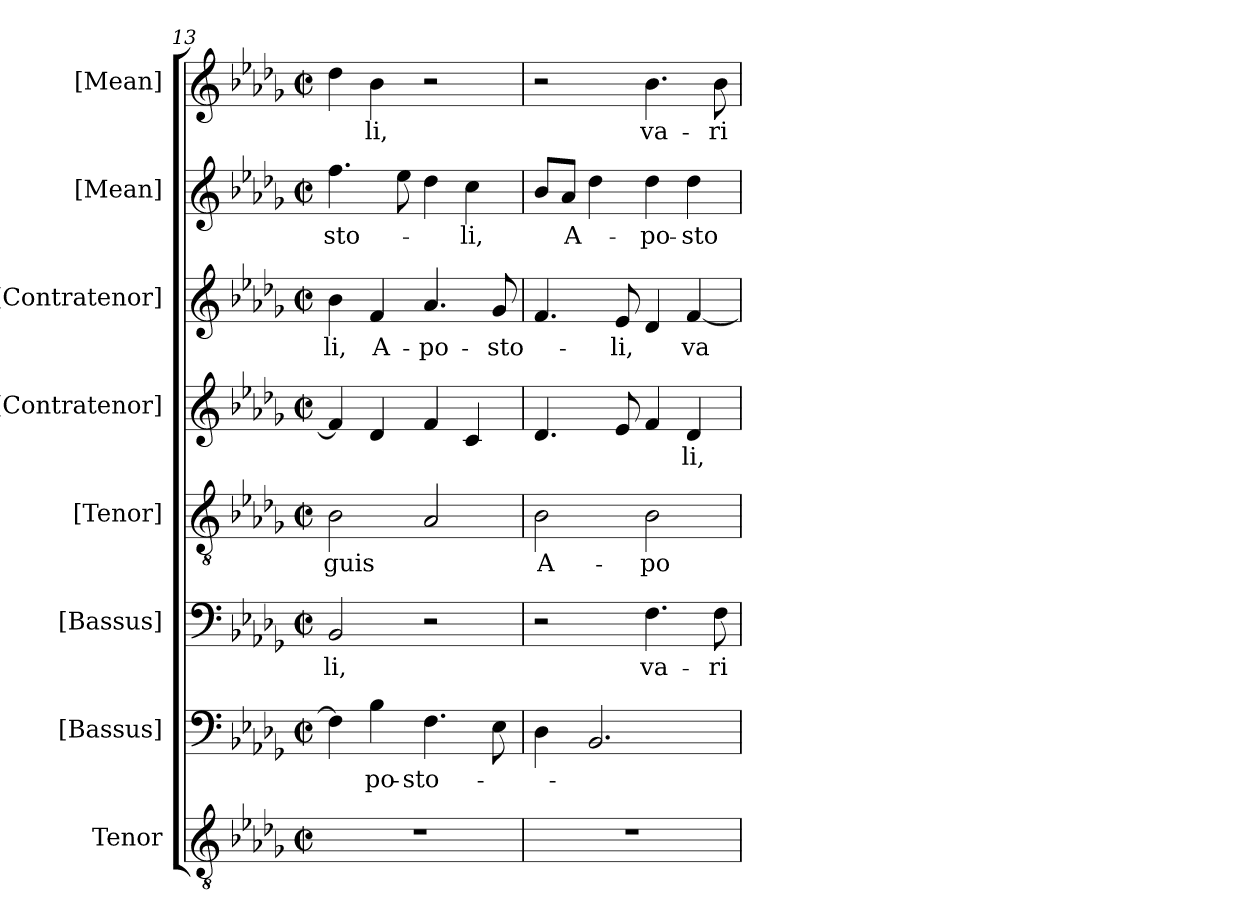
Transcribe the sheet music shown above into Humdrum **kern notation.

**kern	**kern	**text	**kern	**text	**kern	**text	**kern	**text	**kern	**text	**kern	**text	**kern	**text
*part8	*part7	*part7	*part6	*part6	*part5	*part5	*part4	*part4	*part3	*part3	*part2	*part2	*part1	*part1
*staff8	*staff7	*staff7	*staff6	*staff6	*staff5	*staff5	*staff4	*staff4	*staff3	*staff3	*staff2	*staff2	*staff1	*staff1
*I"Tenor	*I"[Bassus]	*	*I"[Bassus]	*	*I"[Tenor]	*	*I"[Contratenor]	*	*I"[Contratenor]	*	*I"[Mean]	*	*I"[Mean]	*
*	*	*	*	*	*I'T.	*	*	*	*	*	*	*	*	*
*clefGv2	*clefF4	*	*clefF4	*	*clefGv2	*	*clefG2	*	*clefG2	*	*clefG2	*	*clefG2	*
*ITrd7c12	*	*	*	*	*ITrd7c12	*	*ITrd7c12	*	*ITrd7c12	*	*	*	*	*
*k[b-e-a-d-g-]	*k[b-e-a-d-g-]	*	*k[b-e-a-d-g-]	*	*k[b-e-a-d-g-]	*	*k[b-e-a-d-g-]	*	*k[b-e-a-d-g-]	*	*k[b-e-a-d-g-]	*	*k[b-e-a-d-g-]	*
*b-:	*b-:	*	*b-:	*	*b-:	*	*b-:	*	*b-:	*	*b-:	*	*b-:	*
*M2/2	*M2/2	*	*M2/2	*	*M2/2	*	*M2/2	*	*M2/2	*	*M2/2	*	*M2/2	*
*met(c|)	*met(c|)	*	*met(c|)	*	*met(c|)	*	*met(c|)	*	*met(c|)	*	*met(c|)	*	*met(c|)	*
=13	=13	=13	=13	=13	=13	=13	=13	=13	=13	=13	=13	=13	=13	=13
!	!	!	!	!LO:LY:b:color=#000000	!	!	!	!	!	!	!	!	!	!
!	!	!	!	!	!	!LO:LY:b:color=#000000	!	!	!	!	!	!	!	!
!	!	!	!	!	!	!	!	!	!	!LO:LY:b:color=#000000	!	!	!	!
!	!	!	!	!	!	!	!	!	!	!	!	!LO:LY:b:color=#000000	!	!
1r	4Fi\]	.	2BB-i/	-li,	2BB-i\	-guis	4Fi/]	.	4B-i\	-li,	4.ffi\	-sto-	4dd-i\	.
!	!	!LO:LY:b:color=#000000	!	!	!	!	!	!	!	!	!	!	!	!
!	!	!	!	!	!	!	!	!	!	!LO:LY:b:color=#000000	!	!	!	!
!	!	!	!	!	!	!	!	!	!	!	!	!	!	!LO:LY:b:color=#000000
.	4B-i\	-po-	.	.	.	.	4D-i/	.	4Fi/	A-	.	.	4b-i\	-li,
.	.	.	.	.	.	.	.	.	.	.	8ee-i\	.	.	.
!	!	!LO:LY:b:color=#000000	!	!	!	!	!	!	!	!	!	!	!	!
!	!	!	!	!	!	!	!	!	!	!LO:LY:b:color=#000000	!	!	!	!
.	4.Fi\	-sto-	2r	.	2AA-i/	.	4Fi/	.	4.A-i/	-po-	4dd-i\	.	2r	.
!	!	!	!	!	!	!	!	!	!	!	!	!LO:LY:b:color=#000000	!	!
.	.	.	.	.	.	.	4Ci/	.	.	.	4cci\	-li,	.	.
!	!	!	!	!	!	!	!	!	!	!LO:LY:b:color=#000000	!	!	!	!
.	8E-i\	.	.	.	.	.	.	.	8G-i/	-sto-	.	.	.	.
=14	=14	=14	=14	=14	=14	=14	=14	=14	=14	=14	=14	=14	=14	=14
!	!	!	!	!	!	!LO:LY:b:color=#000000	!	!	!	!	!	!	!	!
1r	4D-i\	.	2r	.	2BB-i\	A-	4.D-i/	.	4.Fi/	.	8b-i/L	.	2r	.
!	!	!	!	!	!	!	!	!	!	!	!	!LO:LY:b:color=#000000	!	!
.	.	.	.	.	.	.	.	.	.	.	8a-i/J	A-	.	.
.	2.BB-i/	.	.	.	.	.	.	.	.	.	4dd-i\	.	.	.
!	!	!	!	!	!	!	!	!	!	!LO:LY:b:color=#000000	!	!	!	!
.	.	.	.	.	.	.	8E-i/	.	8E-i/	-li,	.	.	.	.
!	!	!	!	!LO:LY:b:color=#000000	!	!	!	!	!	!	!	!	!	!
!	!	!	!	!	!	!LO:LY:b:color=#000000	!	!	!	!	!	!	!	!
!	!	!	!	!	!	!	!	!	!	!	!	!LO:LY:b:color=#000000	!	!
!	!	!	!	!	!	!	!	!	!	!	!	!	!	!LO:LY:b:color=#000000
.	.	.	4.Fi\	va-	2BB-i\	-po-	4Fi/	.	4D-i/	.	4dd-i\	-po-	4.b-i\	va-
!	!	!	!	!	!	!	!	!LO:LY:b:color=#000000	!	!	!	!	!	!
!	!	!	!	!	!	!	!	!	!	!LO:LY:b:color=#000000	!	!	!	!
!	!	!	!	!	!	!	!	!	!	!	!	!LO:LY:b:color=#000000	!	!
.	.	.	.	.	.	.	4D-i/	-li,	[<4Fi/	va-	4dd-i\	-sto-	.	.
!	!	!	!	!LO:LY:b:color=#000000	!	!	!	!	!	!	!	!	!	!
!	!	!	!	!	!	!	!	!	!	!	!	!	!	!LO:LY:b:color=#000000
.	.	.	8Fi\	-ri-	.	.	.	.	.	.	.	.	8b-i\	-ri-
=	=	=	=	=	=	=	=	=	=	=	=	=	=	=
*-	*-	*-	*-	*-	*-	*-	*-	*-	*-	*-	*-	*-	*-	*-
